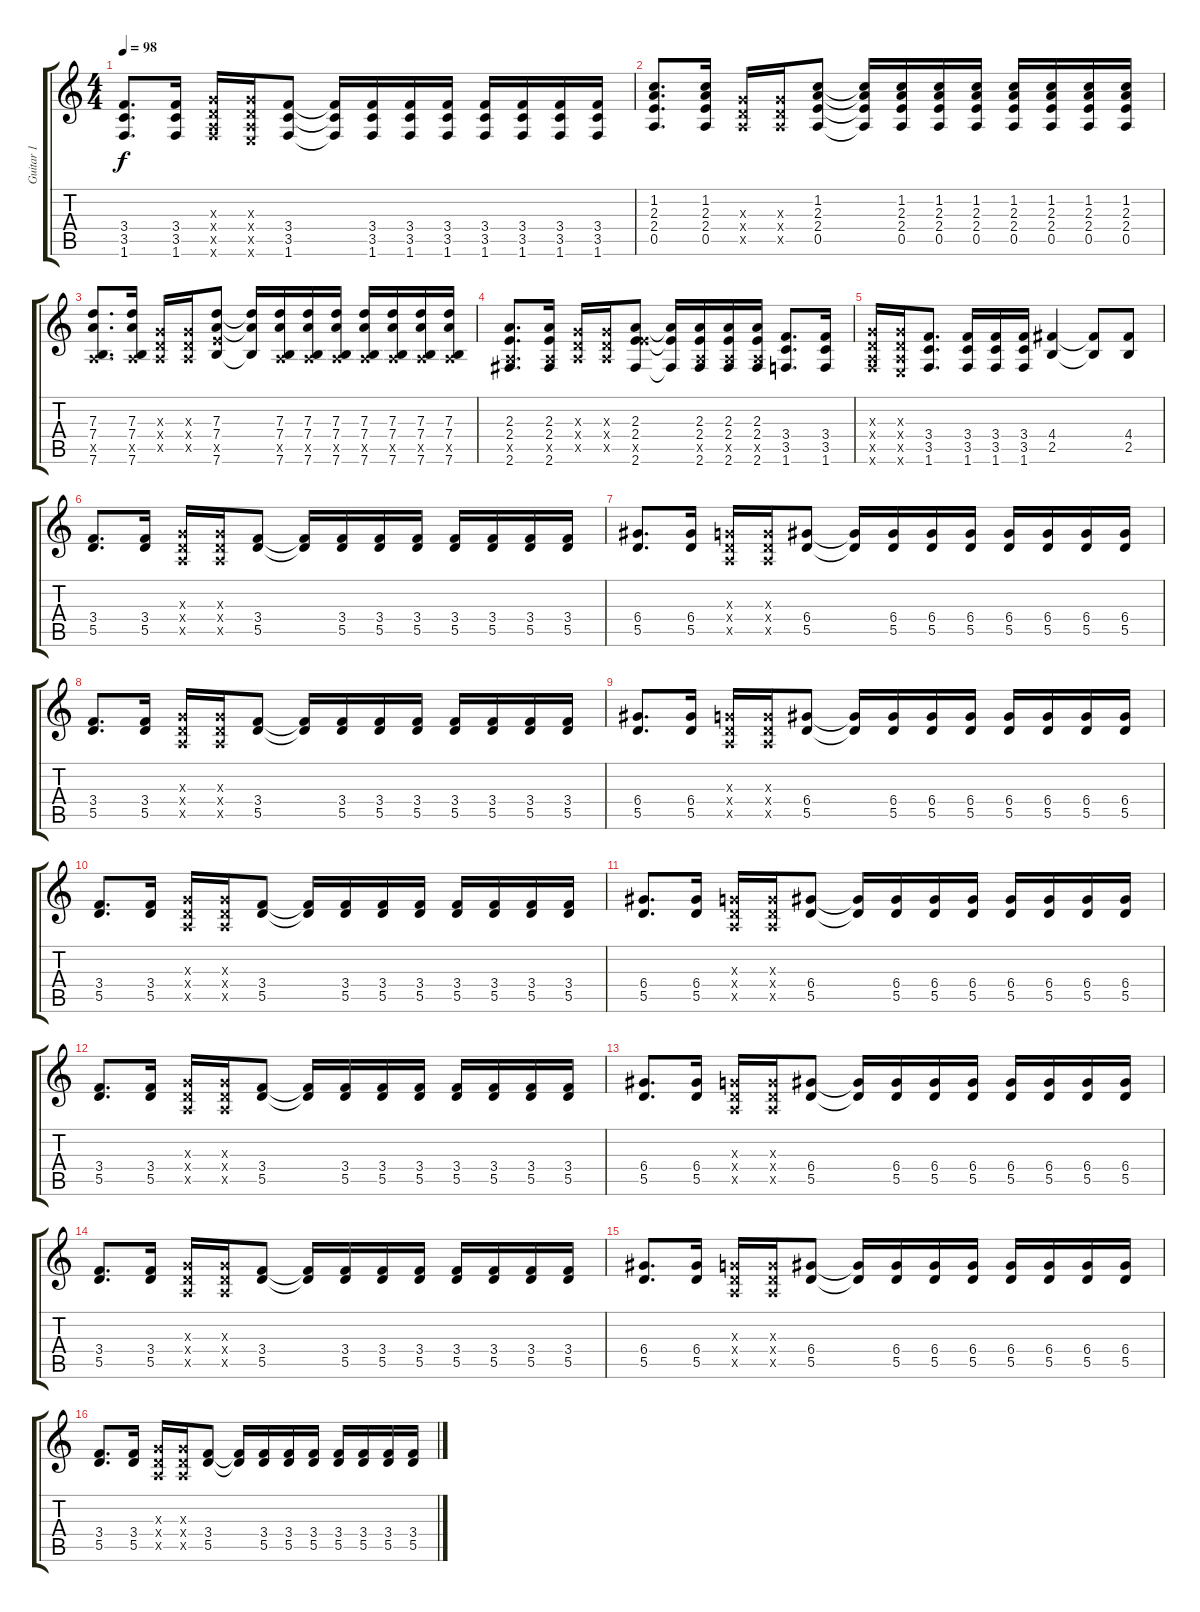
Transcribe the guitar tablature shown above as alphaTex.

\track ("Guitar 1" "Guitar 1") {instrument distortionguitar}
\staff {score tabs}
\tuning (E4 B3 G3 D3 A2 E2) {hide}
\ts (4 4)
\tempo 98
\clef g2
\ks aminor
(3.4 3.5 1.6).8{d dy f} (3.4 3.5 1.6).16 (0.3{x} 0.4{x} 0.5{x} 1.6{x}).16 (0.3{x} 0.4{x} 0.5{x} 0.6{x}).16 (3.4 3.5 1.6).8 (3.4{t} 3.5{t} 1.6{t}).16 (3.4 3.5 1.6).16 (3.4 3.5 1.6).16 (3.4 3.5 1.6).16 (3.4 3.5 1.6).16 (3.4 3.5 1.6).16 (3.4 3.5 1.6).16 (3.4 3.5 1.6).16 |
(1.2 2.3 2.4 0.5).8{d} (1.2 2.3 2.4 0.5).16 (0.3{x} 0.4{x} 0.5{x}).16 (0.3{x} 0.4{x} 0.5{x}).16 (1.2 2.3 2.4 0.5).8 (1.2{t} 2.3{t} 2.4{t} 0.5{t}).16 (1.2 2.3 2.4 0.5).16 (1.2 2.3 2.4 0.5).16 (1.2 2.3 2.4 0.5).16 (1.2 2.3 2.4 0.5).16 (1.2 2.3 2.4 0.5).16 (1.2 2.3 2.4 0.5).16 (1.2 2.3 2.4 0.5).16 |
(7.3 7.4 0.5{x} 7.6).8{d} (7.3 7.4 0.5{x} 7.6).16 (0.3{x} 0.4{x} 0.5{x}).16 (0.3{x} 0.4{x} 0.5{x}).16 (7.3 7.4 7.5{x} 7.6).8 (7.3{t} 7.4{t} 7.6{t}).16 (7.3 7.4 0.5{x} 7.6).16 (7.3 7.4 0.5{x} 7.6).16 (7.3 7.4 0.5{x} 7.6).16 (7.3 7.4 0.5{x} 7.6).16 (7.3 7.4 0.5{x} 7.6).16 (7.3 7.4 0.5{x} 7.6).16 (7.3 7.4 0.5{x} 7.6).16 |
(2.3 2.4 0.5{x} 2.6).8{d} (2.3 2.4 0.5{x} 2.6).16 (0.3{x} 0.4{x} 0.5{x}).16 (0.3{x} 0.4{x} 0.5{x}).16 (2.3 2.4 7.5{x} 2.6).8 (2.3{t} 2.4{t} 2.6{t}).16 (2.3 2.4 0.5{x} 2.6).16 (2.3 2.4 0.5{x} 2.6).16 (2.3 2.4 0.5{x} 2.6).16 (3.4 3.5 1.6).8{d} (3.4 3.5 1.6).16 |
(0.3{x} 0.4{x} 0.5{x} 1.6{x}).16 (0.3{x} 0.4{x} 0.5{x} 0.6{x}).16 (3.4 3.5 1.6).8{d} (3.4 3.5 1.6).16 (3.4 3.5 1.6).16 (3.4 3.5 1.6).16 (4.4 2.5).4 (4.4{t} 2.5{t}).8 (4.4 2.5).8 |
(3.4 5.5).8{d} (3.4 5.5).16 (0.3{x} 0.4{x} 0.5{x}).16 (0.3{x} 0.4{x} 0.5{x}).16 (3.4 5.5).8 (3.4{t} 5.5{t}).16 (3.4 5.5).16 (3.4 5.5).16 (3.4 5.5).16 (3.4 5.5).16 (3.4 5.5).16 (3.4 5.5).16 (3.4 5.5).16 |
(6.4 5.5).8{d} (6.4 5.5).16 (0.3{x} 0.4{x} 0.5{x}).16 (0.3{x} 0.4{x} 0.5{x}).16 (6.4 5.5).8 (6.4{t} 5.5{t}).16 (6.4 5.5).16 (6.4 5.5).16 (6.4 5.5).16 (6.4 5.5).16 (6.4 5.5).16 (6.4 5.5).16 (6.4 5.5).16 |
(3.4 5.5).8{d} (3.4 5.5).16 (0.3{x} 0.4{x} 0.5{x}).16 (0.3{x} 0.4{x} 0.5{x}).16 (3.4 5.5).8 (3.4{t} 5.5{t}).16 (3.4 5.5).16 (3.4 5.5).16 (3.4 5.5).16 (3.4 5.5).16 (3.4 5.5).16 (3.4 5.5).16 (3.4 5.5).16 |
(6.4 5.5).8{d} (6.4 5.5).16 (0.3{x} 0.4{x} 0.5{x}).16 (0.3{x} 0.4{x} 0.5{x}).16 (6.4 5.5).8 (6.4{t} 5.5{t}).16 (6.4 5.5).16 (6.4 5.5).16 (6.4 5.5).16 (6.4 5.5).16 (6.4 5.5).16 (6.4 5.5).16 (6.4 5.5).16 |
(3.4 5.5).8{d} (3.4 5.5).16 (0.3{x} 0.4{x} 0.5{x}).16 (0.3{x} 0.4{x} 0.5{x}).16 (3.4 5.5).8 (3.4{t} 5.5{t}).16 (3.4 5.5).16 (3.4 5.5).16 (3.4 5.5).16 (3.4 5.5).16 (3.4 5.5).16 (3.4 5.5).16 (3.4 5.5).16 |
(6.4 5.5).8{d} (6.4 5.5).16 (0.3{x} 0.4{x} 0.5{x}).16 (0.3{x} 0.4{x} 0.5{x}).16 (6.4 5.5).8 (6.4{t} 5.5{t}).16 (6.4 5.5).16 (6.4 5.5).16 (6.4 5.5).16 (6.4 5.5).16 (6.4 5.5).16 (6.4 5.5).16 (6.4 5.5).16 |
(3.4 5.5).8{d} (3.4 5.5).16 (0.3{x} 0.4{x} 0.5{x}).16 (0.3{x} 0.4{x} 0.5{x}).16 (3.4 5.5).8 (3.4{t} 5.5{t}).16 (3.4 5.5).16 (3.4 5.5).16 (3.4 5.5).16 (3.4 5.5).16 (3.4 5.5).16 (3.4 5.5).16 (3.4 5.5).16 |
(6.4 5.5).8{d} (6.4 5.5).16 (0.3{x} 0.4{x} 0.5{x}).16 (0.3{x} 0.4{x} 0.5{x}).16 (6.4 5.5).8 (6.4{t} 5.5{t}).16 (6.4 5.5).16 (6.4 5.5).16 (6.4 5.5).16 (6.4 5.5).16 (6.4 5.5).16 (6.4 5.5).16 (6.4 5.5).16 |
(3.4 5.5).8{d} (3.4 5.5).16 (0.3{x} 0.4{x} 0.5{x}).16 (0.3{x} 0.4{x} 0.5{x}).16 (3.4 5.5).8 (3.4{t} 5.5{t}).16 (3.4 5.5).16 (3.4 5.5).16 (3.4 5.5).16 (3.4 5.5).16 (3.4 5.5).16 (3.4 5.5).16 (3.4 5.5).16 |
(6.4 5.5).8{d} (6.4 5.5).16 (0.3{x} 0.4{x} 0.5{x}).16 (0.3{x} 0.4{x} 0.5{x}).16 (6.4 5.5).8 (6.4{t} 5.5{t}).16 (6.4 5.5).16 (6.4 5.5).16 (6.4 5.5).16 (6.4 5.5).16 (6.4 5.5).16 (6.4 5.5).16 (6.4 5.5).16 |
(3.4 5.5).8{d} (3.4 5.5).16 (0.3{x} 0.4{x} 0.5{x}).16 (0.3{x} 0.4{x} 0.5{x}).16 (3.4 5.5).8 (3.4{t} 5.5{t}).16 (3.4 5.5).16 (3.4 5.5).16 (3.4 5.5).16 (3.4 5.5).16 (3.4 5.5).16 (3.4 5.5).16 (3.4 5.5).16
